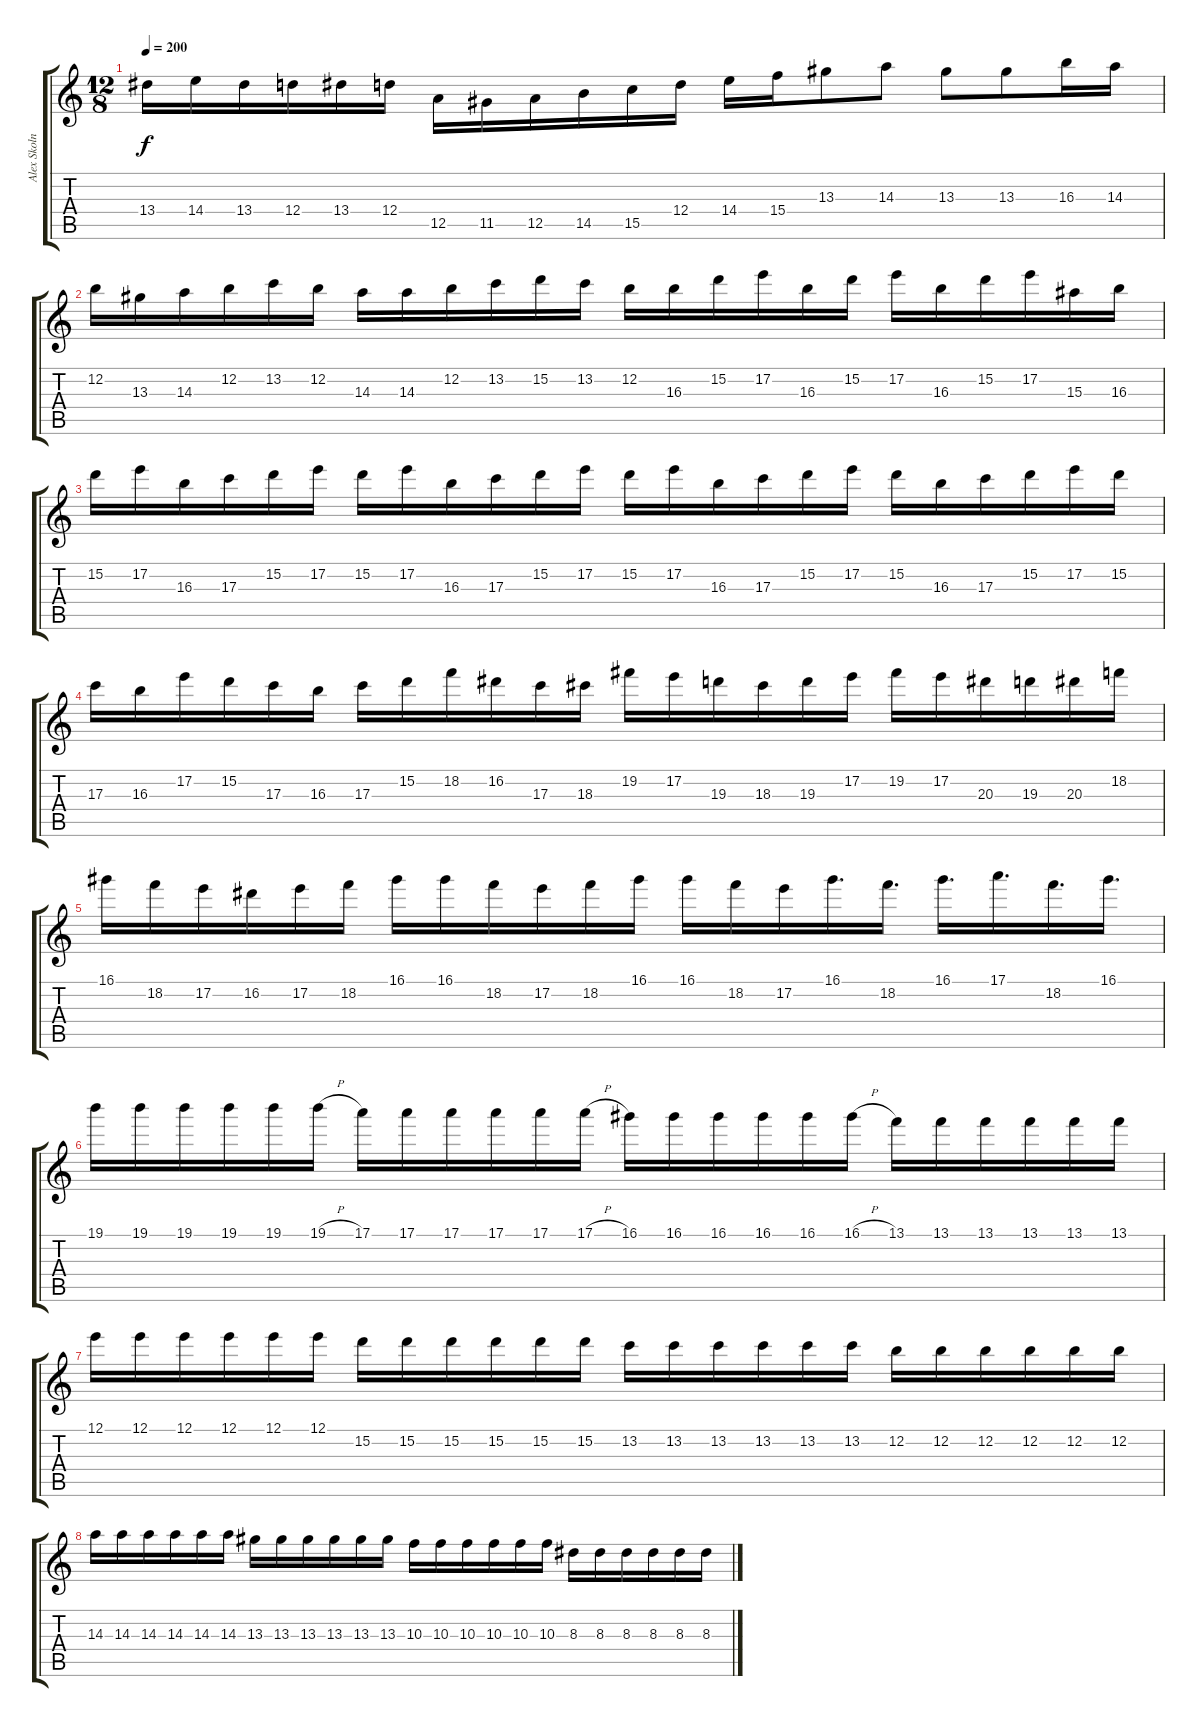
\track ("Alex Skolnick" "Alex Skoln") {instrument distortionguitar}
\staff {score tabs}
\tuning (E4 B3 G3 D3 A2 E2) {hide}
\ts (12 8)
\tempo 200
\clef g2
\ks c
13.4.16{dy f} 14.4.16 13.4.16 12.4.16 13.4.16 12.4.16 12.5.16 11.5.16 12.5.16 14.5.16 15.5.16 12.4.16 14.4.16 15.4.16 13.3.8 14.3.8 13.3.8 13.3.8 16.3.16 14.3.16 |
12.2.16 13.3.16 14.3.16 12.2.16 13.2.16 12.2.16 14.3.16 14.3.16 12.2.16 13.2.16 15.2.16 13.2.16 12.2.16 16.3.16 15.2.16 17.2.16 16.3.16 15.2.16 17.2.16 16.3.16 15.2.16 17.2.16 15.3.16 16.3.16 |
15.2.16 17.2.16 16.3.16 17.3.16 15.2.16 17.2.16 15.2.16 17.2.16 16.3.16 17.3.16 15.2.16 17.2.16 15.2.16 17.2.16 16.3.16 17.3.16 15.2.16 17.2.16 15.2.16 16.3.16 17.3.16 15.2.16 17.2.16 15.2.16 |
17.3.16 16.3.16 17.2.16 15.2.16 17.3.16 16.3.16 17.3.16 15.2.16 18.2.16 16.2.16 17.3.16 18.3.16 19.2.16 17.2.16 19.3.16 18.3.16 19.3.16 17.2.16 19.2.16 17.2.16 20.3.16 19.3.16 20.3.16 18.2.16 |
16.1.16 18.2.16 17.2.16 16.2.16 17.2.16 18.2.16 16.1.16 16.1.16 18.2.16 17.2.16 18.2.16 16.1.16 16.1.16 18.2.16 17.2.16 16.1.16{d} 18.2.16{d} 16.1.16{d} 17.1.16{d} 18.2.16{d} 16.1.16{d} |
19.1.16 19.1.16 19.1.16 19.1.16 19.1.16 19.1{h}.16 17.1.16 17.1.16 17.1.16 17.1.16 17.1.16 17.1{h}.16 16.1.16 16.1.16 16.1.16 16.1.16 16.1.16 16.1{h}.16 13.1.16 13.1.16 13.1.16 13.1.16 13.1.16 13.1.16 |
12.1.16 12.1.16 12.1.16 12.1.16 12.1.16 12.1.16 15.2.16 15.2.16 15.2.16 15.2.16 15.2.16 15.2.16 13.2.16 13.2.16 13.2.16 13.2.16 13.2.16 13.2.16 12.2.16 12.2.16 12.2.16 12.2.16 12.2.16 12.2.16 |
14.3.16 14.3.16 14.3.16 14.3.16 14.3.16 14.3.16 13.3.16 13.3.16 13.3.16 13.3.16 13.3.16 13.3.16 10.3.16 10.3.16 10.3.16 10.3.16 10.3.16 10.3.16 8.3.16 8.3.16 8.3.16 8.3.16 8.3.16 8.3.16
